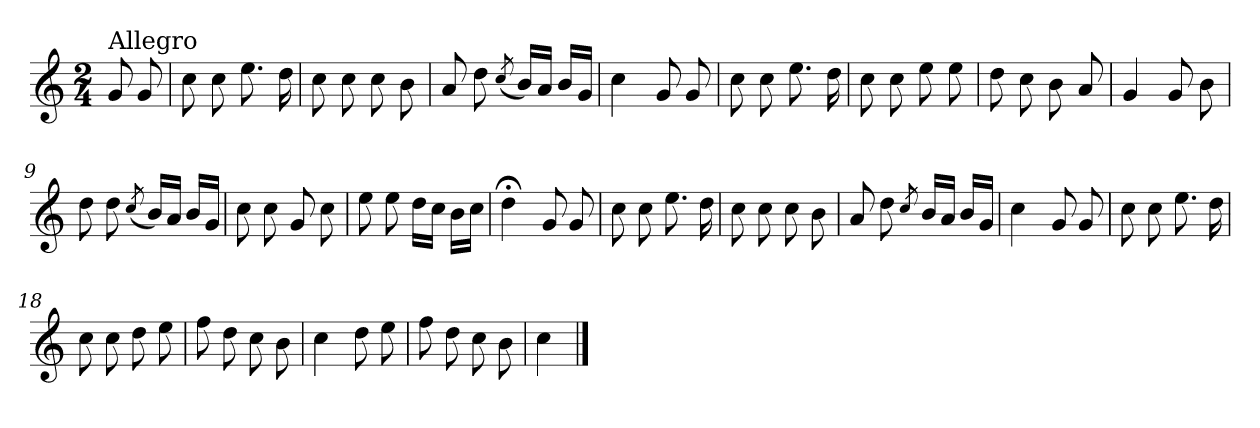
**kern
*part1
*staff1
*clefG2
*k[]
*a:
*M2/4
=
!LO:TX:a:t=Allegro
8g/
8g/
=1
8cc\
8cc\
8.ee\
16dd\
=2
8cc\
8cc\
8cc\
8b\
=3
8a/
8dd\
(<8qcc/
16b/LL)
16a/JJ
16b/LL
16g/JJ
=4
4cc\
8g/
8g/
=5
8cc\
8cc\
8.ee\
16dd\
=6
8cc\
8cc\
8ee\
8ee\
!!LO:LB:g=z
=7
8dd\
8cc\
8b\
8a/
=8
4g/
8g/
8b\
=9
8dd\
8dd\
(<8qcc/
16b/LL)
16a/JJ
16b/LL
16g/JJ
=10
8cc\
8cc\
8g/
8cc\
=11
8ee\
8ee\
16dd\LL
16cc\JJ
16b\LL
16cc\JJ
=12
4dd;<\
8g/
8g/
=13
8cc\
8cc\
8.ee\
16dd\
=14
8cc\
8cc\
8cc\
8b\
!!LO:LB:g=z
=15
8a/
8dd\
8qcc/
16b/LL
16a/JJ
16b/LL
16g/JJ
=16
4cc\
8g/
8g/
=17
8cc\
8cc\
8.ee\
16dd\
=18
8cc\
8cc\
8dd\
8ee\
=19
8ff\
8dd\
8cc\
8b\
=20
4cc\
8dd\
8ee\
=21
8ff\
8dd\
8cc\
8b\
=22
4cc\
==
*-
